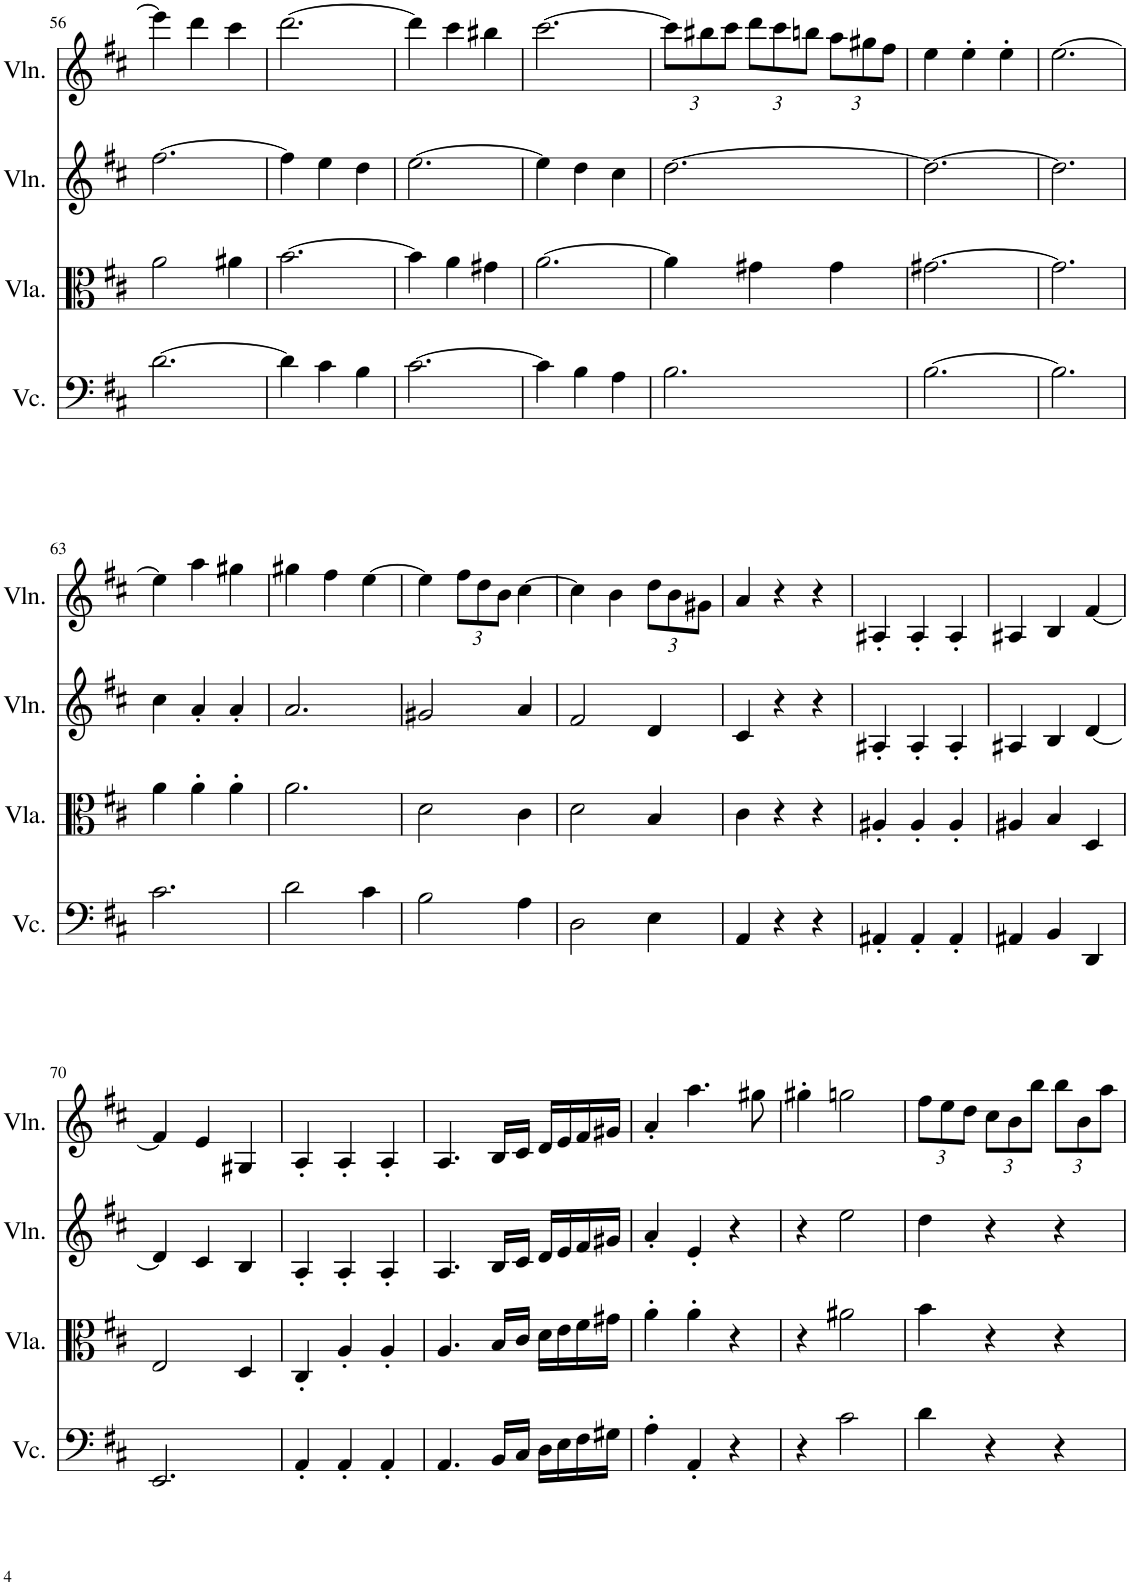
**kern	**kern	**kern	**kern
*part4	*part3	*part2	*part1
*staff4	*staff3	*staff2	*staff1
*I"Violoncello, Staff-3	*I"Viola, Staff-2	*I"Violin, Staff-1	*I"Violin, Staff
*I'Vc.	*I'Vla.	*I'Vln.	*I'Vln.
!!LO:PB:g=z
*clefF4	*clefC3	*clefG2	*clefG2
*k[f#c#]	*k[f#c#]	*k[f#c#]	*k[f#c#]
*M3/4	*M3/4	*M3/4	*M3/4
=56	=56	=56	=56
[2.d\	2a\	[2.ff#\	4eee\]
.	.	.	4ddd\
.	4a#X\	.	4ccc#\
=57	=57	=57	=57
4d\]	[2.b\	4ff#\]	[2.ddd\
4c#\	.	4ee\	.
4B\	.	4dd\	.
=58	=58	=58	=58
[2.c#\	4b\]	[2.ee\	4ddd\]
.	4a\	.	4ccc#\
.	4g#X\	.	4bb#X\
=59	=59	=59	=59
4c#\]	[2.a\	4ee\]	[2.ccc#\
4B\	.	4dd\	.
4A\	.	4cc#\	.
=60	=60	=60	=60
*	*	*	*Xbrackettup
2.B\	4a\]	[2.dd\	12ccc#\L]
.	.	.	12bb#X\
.	.	.	12ccc#\J
.	4g#X\	.	12ddd\L
.	.	.	12ccc#\
.	.	.	12bbn\J
.	4g#\	.	12aa\L
.	.	.	12gg#X\
.	.	.	12ff#\J
=61	=61	=61	=61
[2.B\	[2.g#X\	2.dd\_	4ee\
.	.	.	4ee'\
.	.	.	4ee'\
=62	=62	=62	=62
2.B\]	2.g#\]	2.dd\]	[2.ee\
!!LO:LB:g=z
=63	=63	=63	=63
2.c#\	4a\	4cc#\	4ee\]
.	4a'\	4a'/	4aa\
.	4a'\	4a'/	4gg#X\
=64	=64	=64	=64
2d\	2.a\	2.a/	4gg#X\
.	.	.	4ff#\
4c#\	.	.	[4ee\
=65	=65	=65	=65
2B\	2d\	2g#X/	4ee\]
.	.	.	12ff#\L
.	.	.	12dd\
.	.	.	12b\J
4A\	4c#\	4a/	[4cc#\
=66	=66	=66	=66
2D\	2d\	2f#/	4cc#\]
.	.	.	4b\
4E\	4B/	4d/	12dd\L
.	.	.	12b\
.	.	.	12g#X\J
=67	=67	=67	=67
4AA/	4c#\	4c#/	4a/
4r	4r	4r	4r
4r	4r	4r	4r
=68	=68	=68	=68
4AA#X'/	4A#X'/	4A#X'/	4A#X'/
4AA#'/	4A#'/	4A#'/	4A#'/
4AA#'/	4A#'/	4A#'/	4A#'/
=69	=69	=69	=69
4AA#X/	4A#X/	4A#X/	4A#X/
4BB/	4B/	4B/	4B/
4DD/	4D/	[4d/	[4f#/
!!LO:LB:g=z
=70	=70	=70	=70
2.EE/	2E/	4d/]	4f#/]
.	.	4c#/	4e/
.	4D/	4B/	4G#X/
=71	=71	=71	=71
4AA'/	4C#'/	4A'/	4A'/
4AA'/	4A'/	4A'/	4A'/
4AA'/	4A'/	4A'/	4A'/
=72	=72	=72	=72
4.AA/	4.A/	4.A/	4.A/
16BB/LL	16B/LL	16B/LL	16B/LL
16C#/JJ	16c#/JJ	16c#/JJ	16c#/JJ
16D\LL	16d\LL	16d/LL	16d/LL
16E\	16e\	16e/	16e/
16F#\	16f#\	16f#/	16f#/
16G#X\JJ	16g#X\JJ	16g#X/JJ	16g#X/JJ
=73	=73	=73	=73
4A'\	4a'\	4a'/	4a'/
4AA'/	4a'\	4e'/	4.aa\
4r	4r	4r	.
.	.	.	8gg#X\
=74	=74	=74	=74
4r	4r	4r	4gg#X'\
2c#\	2a#X\	2ee\	2ggn\
=75	=75	=75	=75
4d\	4b\	4dd\	12ff#\L
.	.	.	12ee\
.	.	.	12dd\J
4r	4r	4r	12cc#\L
.	.	.	12b\
.	.	.	12bb\J
4r	4r	4r	12bb\L
.	.	.	12b\
.	.	.	12aa\J
=	=	=	=
*-	*-	*-	*-
